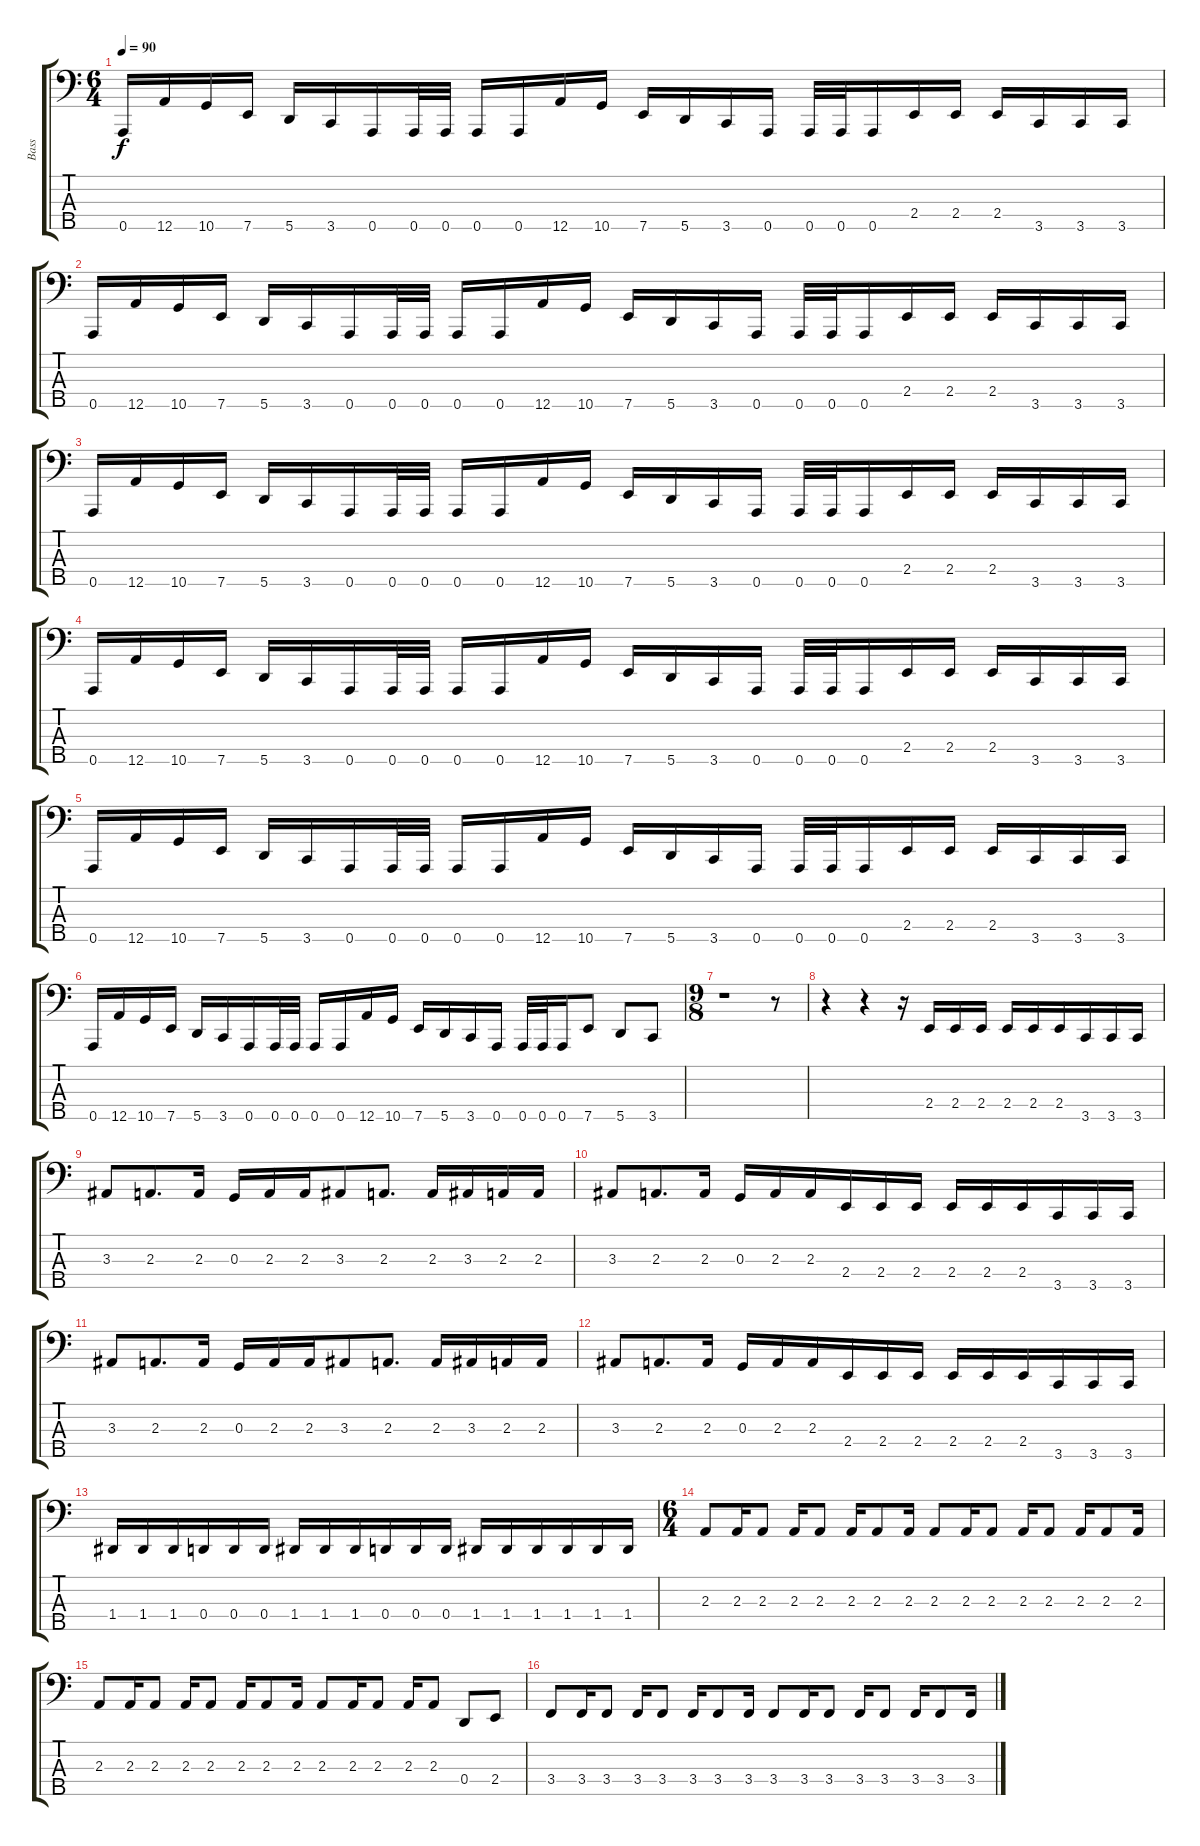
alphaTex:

\track ("Bass" "Bass") {instrument electricbassfinger}
\staff {score tabs}
\tuning (F2 C2 G1 D1 A0) {hide}
\ts (6 4)
\tempo 90
\clef f4
\ks c
0.5.16{dy f} 12.5.16 10.5.16 7.5.16 5.5.16 3.5.16 0.5.16 0.5.32 0.5.32 0.5.16 0.5.16 12.5.16 10.5.16 7.5.16 5.5.16 3.5.16 0.5.16 0.5.32 0.5.32 0.5.16 2.4.16 2.4.16 2.4.16 3.5.16 3.5.16 3.5.16 |
0.5.16 12.5.16 10.5.16 7.5.16 5.5.16 3.5.16 0.5.16 0.5.32 0.5.32 0.5.16 0.5.16 12.5.16 10.5.16 7.5.16 5.5.16 3.5.16 0.5.16 0.5.32 0.5.32 0.5.16 2.4.16 2.4.16 2.4.16 3.5.16 3.5.16 3.5.16 |
0.5.16 12.5.16 10.5.16 7.5.16 5.5.16 3.5.16 0.5.16 0.5.32 0.5.32 0.5.16 0.5.16 12.5.16 10.5.16 7.5.16 5.5.16 3.5.16 0.5.16 0.5.32 0.5.32 0.5.16 2.4.16 2.4.16 2.4.16 3.5.16 3.5.16 3.5.16 |
0.5.16 12.5.16 10.5.16 7.5.16 5.5.16 3.5.16 0.5.16 0.5.32 0.5.32 0.5.16 0.5.16 12.5.16 10.5.16 7.5.16 5.5.16 3.5.16 0.5.16 0.5.32 0.5.32 0.5.16 2.4.16 2.4.16 2.4.16 3.5.16 3.5.16 3.5.16 |
0.5.16 12.5.16 10.5.16 7.5.16 5.5.16 3.5.16 0.5.16 0.5.32 0.5.32 0.5.16 0.5.16 12.5.16 10.5.16 7.5.16 5.5.16 3.5.16 0.5.16 0.5.32 0.5.32 0.5.16 2.4.16 2.4.16 2.4.16 3.5.16 3.5.16 3.5.16 |
0.5.16 12.5.16 10.5.16 7.5.16 5.5.16 3.5.16 0.5.16 0.5.32 0.5.32 0.5.16 0.5.16 12.5.16 10.5.16 7.5.16 5.5.16 3.5.16 0.5.16 0.5.32 0.5.32 0.5.16 7.5.8 5.5.8 3.5.8 |
\ts (9 8)
r.1 r.8 |
r.4 r.4 r.16 2.4.16 2.4.16 2.4.16 2.4.16 2.4.16 2.4.16 3.5.16 3.5.16 3.5.16 |
3.3.8 2.3.8{d} 2.3.16 0.3.16 2.3.16 2.3.16 3.3.8 2.3.8{d} 2.3.16 3.3.16 2.3.16 2.3.16 |
3.3.8 2.3.8{d} 2.3.16 0.3.16 2.3.16 2.3.16 2.4.16 2.4.16 2.4.16 2.4.16 2.4.16 2.4.16 3.5.16 3.5.16 3.5.16 |
3.3.8 2.3.8{d} 2.3.16 0.3.16 2.3.16 2.3.16 3.3.8 2.3.8{d} 2.3.16 3.3.16 2.3.16 2.3.16 |
3.3.8 2.3.8{d} 2.3.16 0.3.16 2.3.16 2.3.16 2.4.16 2.4.16 2.4.16 2.4.16 2.4.16 2.4.16 3.5.16 3.5.16 3.5.16 |
1.4.16 1.4.16 1.4.16 0.4.16 0.4.16 0.4.16 1.4.16 1.4.16 1.4.16 0.4.16 0.4.16 0.4.16 1.4.16 1.4.16 1.4.16 1.4.16 1.4.16 1.4.16 |
\ts (6 4)
2.3.8 2.3.16 2.3.8 2.3.16 2.3.8 2.3.16 2.3.8 2.3.16 2.3.8 2.3.16 2.3.8 2.3.16 2.3.8 2.3.16 2.3.8 2.3.16 |
2.3.8 2.3.16 2.3.8 2.3.16 2.3.8 2.3.16 2.3.8 2.3.16 2.3.8 2.3.16 2.3.8 2.3.16 2.3.8 0.4.8 2.4.8 |
3.4.8 3.4.16 3.4.8 3.4.16 3.4.8 3.4.16 3.4.8 3.4.16 3.4.8 3.4.16 3.4.8 3.4.16 3.4.8 3.4.16 3.4.8 3.4.16
